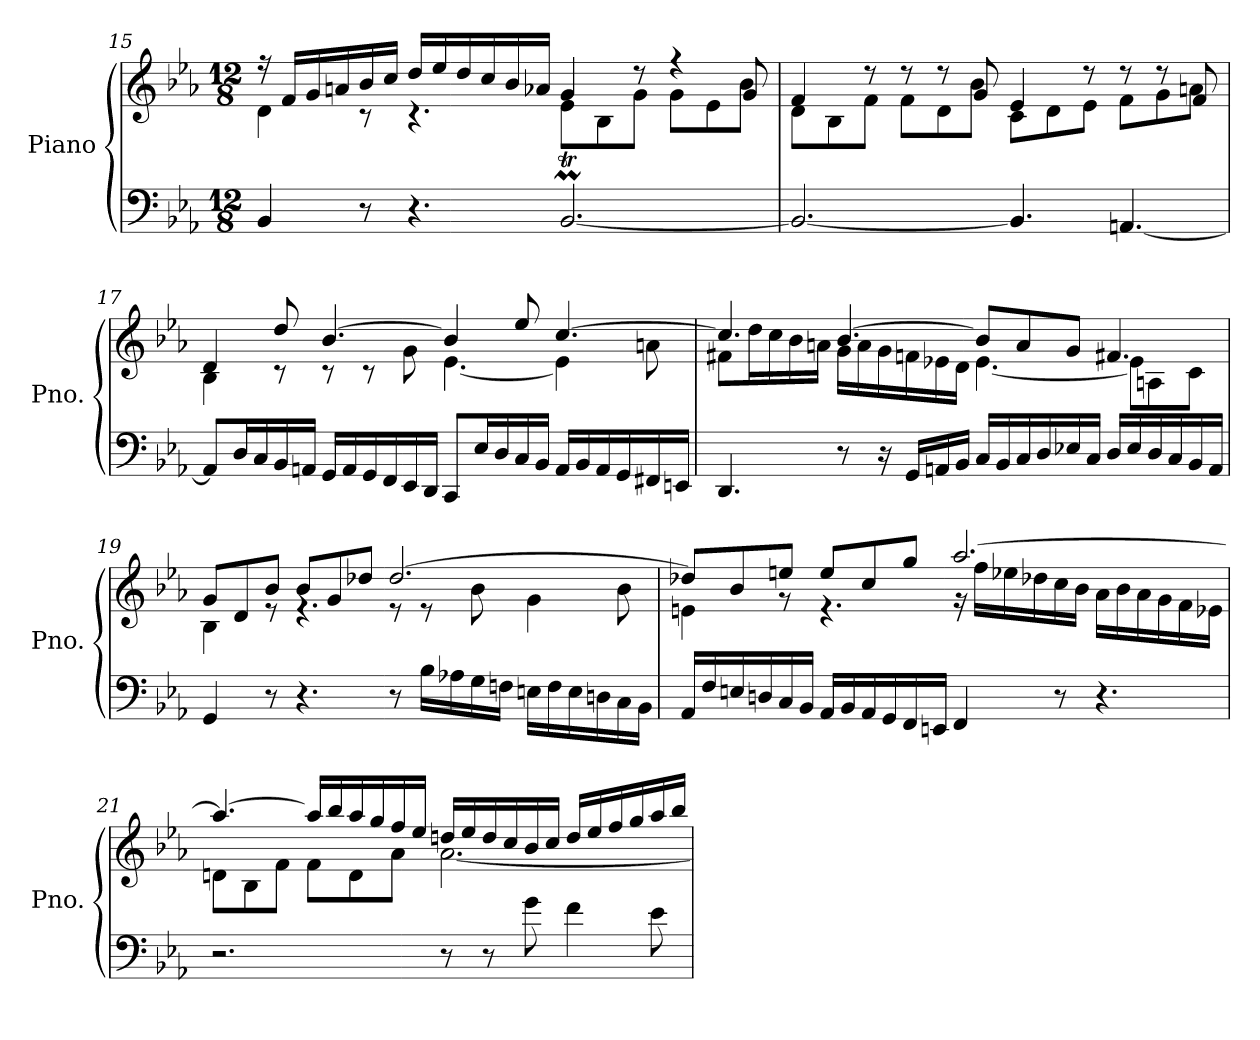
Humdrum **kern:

**kern	**kern
*part1	*part1
*staff2	*staff1
*I"Piano	*
*I'Pno.	*
*clefF4	*clefG2
*k[b-e-a-]	*k[b-e-a-]
*M12/8	*M12/8
=15	=15
*	*^
4BB-/	16r	4d\
.	16f/LL	.
.	16g/	.
.	16an/	.
8r	16b-/	8r
.	16cc/JJ	.
4.r	16dd/LL	4.r
.	16ee-/	.
.	16dd/	.
.	16cc/	.
.	16b-/	.
.	16a-X/JJ	.
[2.BB-MT/	4g/	8e-\L
.	.	8B-\
.	8r	8g\J
.	4r	8g\L
.	.	8e-\
.	8g/	8b-\J
!!LO:LB:g=z	!!
=16	=16	=16
2.BB-/_	4f/	8d\L
.	.	8B-\
.	8r	8f\J
.	8r	8f\L
.	8r	8d\
.	8g/	8b-\J
4.BB-/]	4e-/	8c\L
.	.	8d\
.	8r	8e-\J
[4.AAn/	8r	8f\L
.	8r	8g\
.	8f/	8an\J
=17	=17	=17
8AA/L]	4d/	4B-\
16D/L	.	.
16C/	.	.
16BB-/	8dd/	8r
16AAn/JJ	.	.
16GG/LL	[4.b-/	8r
16AA/	.	.
16GG/	.	8r
16FF/	.	.
16EE-/	.	8g\
16DD/JJ	.	.
8CC/L	4b-/]	[4.e-\
16E-/L	.	.
16D/	.	.
16C/	8ee-/	.
16BB-/JJ	.	.
16AA/LL	[4.cc/	4e-\]
16BB-/	.	.
16AA/	.	.
16GG/	.	.
16FF#X/	.	8an\
16EEn/JJ	.	.
!!LO:LB:g=z	!!
=18	=18	=18
4.DD/	4.cc/]	8f#X\L
.	.	16dd\L
.	.	16cc\
.	.	16b-\
.	.	16an\JJ
8r	[4.b-/	16g\LL
.	.	16a\
16r	.	16g\
16GG/LL	.	16fn\
16AAn/	.	16e-X\
16BB-/JJ	.	16d\JJ
16C/LL	8b-/L]	[4.e-\
16BB-/	.	.
16C/	8a/	.
16D/	.	.
16E-X/	8g/J	.
16C/JJ	.	.
16D/LL	4.f#X/	8e-\L]
16E-/	.	.
16D/	.	8An\
16C/	.	.
16BB-/	.	8c\J
16AA/JJ	.	.
!!LO:LB:g=z	!!
=19	=19	=19
4GG/	8g/L	4B-\
.	8d/	.
8r	8b-/J	8re
4.r	8b-/L	4.re
.	8g/	.
.	8dd-X/J	.
8r	[2.dd-/	8re
16B-\LL	.	8re
16A-X\	.	.
16G\	.	8b-\
16Fn\JJ	.	.
16En\LL	.	4g\
16F\	.	.
16E\	.	.
16Dn\	.	.
16C\	.	8b-\
16BB-\JJ	.	.
!!LO:PB:g=z	!!
=20	=20	=20
16AA-/LL	8dd-X/L]	4en\
16F/	.	.
16En/	8b-/	.
16Dn/	.	.
16C/	8een/J	8r
16BB-/JJ	.	.
16AA-/LL	8ee/L	4.r
16BB-/	.	.
16AA-/	8cc/	.
16GG/	.	.
16FF/	8gg/J	.
16EEn/JJ	.	.
4FF/	[2.aa-/	16r
.	.	16ff\LL
.	.	16ee-X\
.	.	16dd-X\
8r	.	16cc\
.	.	16b-\JJ
4.r	.	16a-\LL
.	.	16b-\
.	.	16a-\
.	.	16g\
.	.	16f\
.	.	16e-X\JJ
!!LO:LB:g=z	!!
=21	=21	=21
2.r	4.aa-/_	8dn\L
.	.	8B-\
.	.	8f\J
.	16aa-/LL]	8f\L
.	16bb-/	.
.	16aa-/	8d\
.	16gg/	.
.	16ff/	8a-\J
.	16ee-/JJ	.
8r	16ddn/LL	[2.a-\
.	16ee-/	.
8r	16dd/	.
.	16cc/	.
8g\	16b-/	.
.	16cc/JJ	.
4f\	16dd/LL	.
.	16ee-/	.
.	16ff/	.
.	16gg/	.
8e-\	16aa-/	.
.	16bb-/JJ	.
*	*v	*v
=	=
*-	*-
